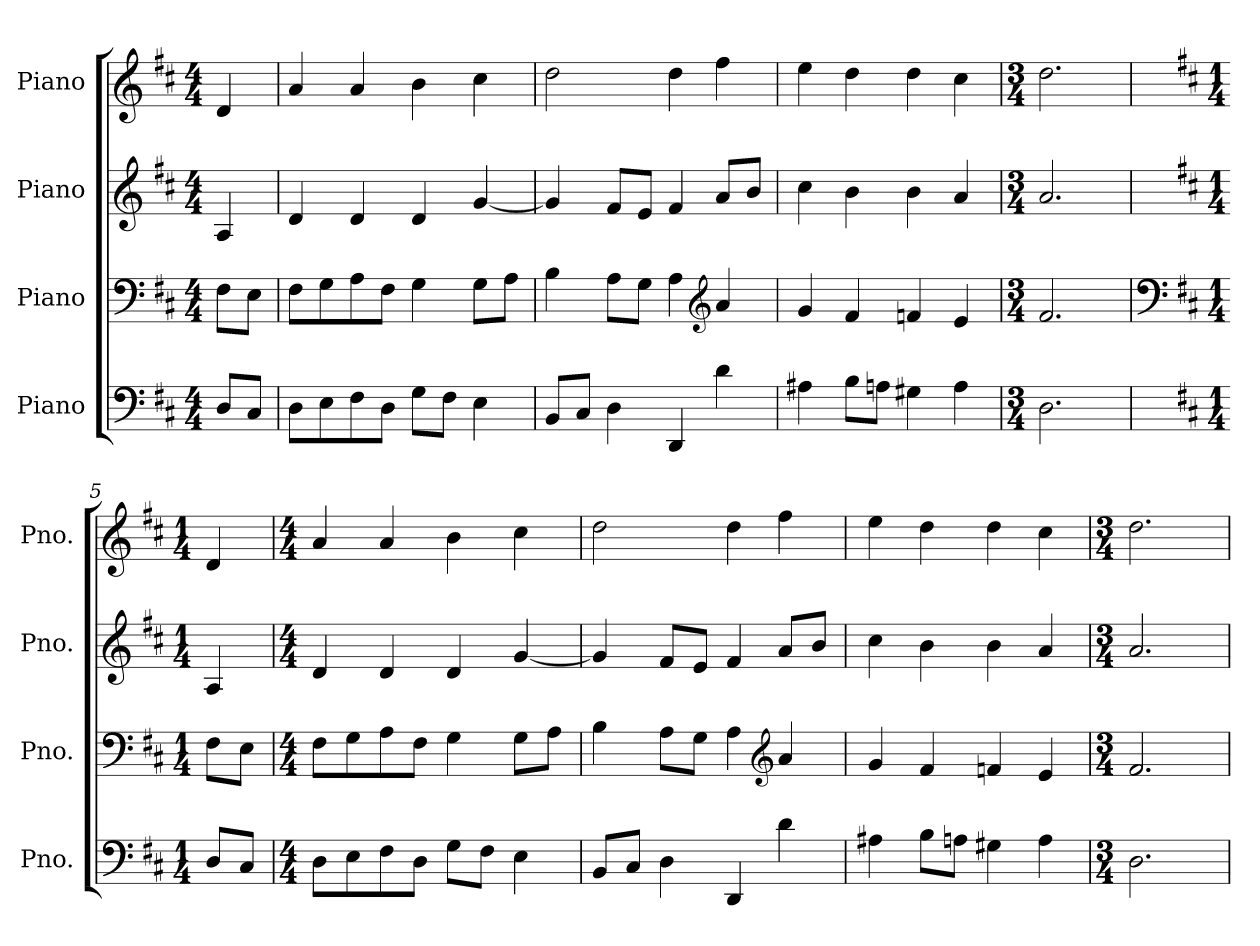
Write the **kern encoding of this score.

**kern	**kern	**kern	**kern
*part4	*part3	*part2	*part1
*staff4	*staff3	*staff2	*staff1
*I"Piano	*I"Piano	*I"Piano	*I"Piano
*I'Pno.	*I'Pno.	*I'Pno.	*I'Pno.
*clefF4	*clefF4	*clefG2	*clefG2
*k[f#c#]	*k[f#c#]	*k[f#c#]	*k[f#c#]
*M4/4	*M4/4	*M4/4	*M4/4
*MM120	*MM120	*MM120	*MM120
=	=	=	=
8D/L	8F#\L	4A/	4d/
8C#/J	8E\J	.	.
=1	=1	=1	=1
8D\L	8F#\L	4d/	4a/
8E\	8G\	.	.
8F#\	8A\	4d/	4a/
8D\J	8F#\J	.	.
8G\L	4G\	4d/	4b\
8F#\J	.	.	.
4E\	8G\L	[4g/	4cc#\
.	8A\J	.	.
=2	=2	=2	=2
8BB/L	4B\	4g/]	2dd\
8C#/J	.	.	.
4D\	8A\L	8f#/L	.
.	8G\J	8e/J	.
4DD/	4A\	4f#/	4dd\
*	*clefG2	*	*
4d\	4a/	8a/L	4ff#\
.	.	8b/J	.
=3	=3	=3	=3
4A#X\	4g/	4cc#\	4ee\
8B\L	4f#/	4b\	4dd\
8An\J	.	.	.
4G#X\	4fn/	4b\	4dd\
4A\	4e/	4a/	4cc#\
=4	=4	=4	=4
*M3/4	*M3/4	*M3/4	*M3/4
2.D\	2.f#/	2.a/	2.dd\
=5	=5	=5	=5
*	*clefF4	*	*
*k[f#c#]	*k[f#c#]	*k[f#c#]	*k[f#c#]
*M1/4	*M1/4	*M1/4	*M1/4
8D/L	8F#\L	4A/	4d/
8C#/J	8E\J	.	.
!!LO:LB:g=z
=6	=6	=6	=6
*M4/4	*M4/4	*M4/4	*M4/4
8D\L	8F#\L	4d/	4a/
8E\	8G\	.	.
8F#\	8A\	4d/	4a/
8D\J	8F#\J	.	.
8G\L	4G\	4d/	4b\
8F#\J	.	.	.
4E\	8G\L	[4g/	4cc#\
.	8A\J	.	.
=7	=7	=7	=7
8BB/L	4B\	4g/]	2dd\
8C#/J	.	.	.
4D\	8A\L	8f#/L	.
.	8G\J	8e/J	.
4DD/	4A\	4f#/	4dd\
*	*clefG2	*	*
4d\	4a/	8a/L	4ff#\
.	.	8b/J	.
=8	=8	=8	=8
4A#X\	4g/	4cc#\	4ee\
8B\L	4f#/	4b\	4dd\
8An\J	.	.	.
4G#X\	4fn/	4b\	4dd\
4A\	4e/	4a/	4cc#\
=9	=9	=9	=9
*M3/4	*M3/4	*M3/4	*M3/4
2.D\	2.f#/	2.a/	2.dd\
=	=	=	=
*-	*-	*-	*-
